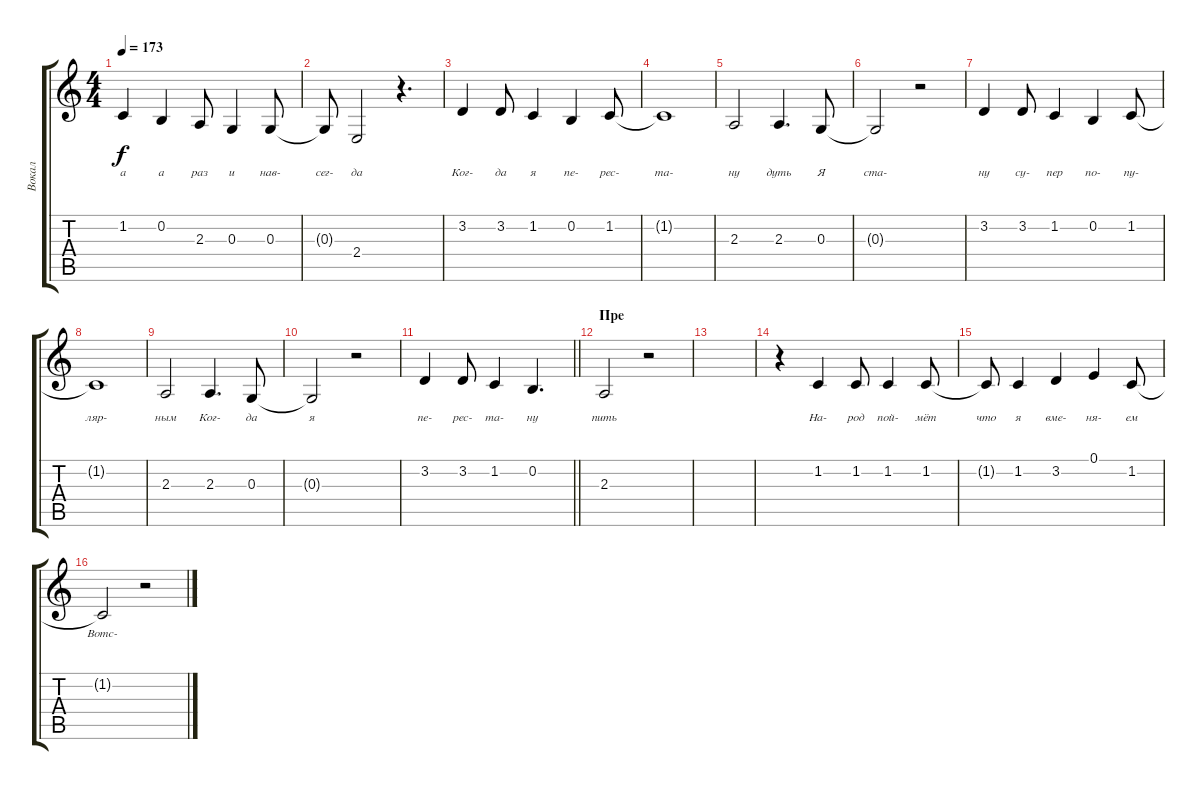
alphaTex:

\track ("Вокал" "Вокал") {instrument lead8bassandlead}
\staff {score tabs}
\tuning (E4 B3 G3 D3 A2 E2) {hide}
\ts (4 4)
\tempo 173
\clef g2
\ks c
1.2{t}.4{lyrics (0 "а") lyrics (1 "") lyrics (2 "") lyrics (3 "") lyrics (4 "") dy f} 0.2.4{lyrics (0 "а") lyrics (1 "") lyrics (2 "") lyrics (3 "") lyrics (4 "")} 2.3.8{lyrics (0 "раз") lyrics (1 "") lyrics (2 "") lyrics (3 "") lyrics (4 "")} 0.3.4{lyrics (0 "и") lyrics (1 "") lyrics (2 "") lyrics (3 "") lyrics (4 "")} 0.3.8{lyrics (0 "нав-") lyrics (1 "") lyrics (2 "") lyrics (3 "") lyrics (4 "")} |
0.3{t}.8{lyrics (0 "сег-") lyrics (1 "") lyrics (2 "") lyrics (3 "") lyrics (4 "")} 2.4.2{lyrics (0 "да") lyrics (1 "") lyrics (2 "") lyrics (3 "") lyrics (4 "")} r.4{d} |
3.2.4{lyrics (0 "Ког-") lyrics (1 "") lyrics (2 "") lyrics (3 "") lyrics (4 "")} 3.2.8{lyrics (0 "да") lyrics (1 "") lyrics (2 "") lyrics (3 "") lyrics (4 "")} 1.2.4{lyrics (0 "я") lyrics (1 "") lyrics (2 "") lyrics (3 "") lyrics (4 "")} 0.2.4{lyrics (0 "пе-") lyrics (1 "") lyrics (2 "") lyrics (3 "") lyrics (4 "")} 1.2.8{lyrics (0 "рес-") lyrics (1 "") lyrics (2 "") lyrics (3 "") lyrics (4 "")} |
1.2{t}.1{lyrics (0 "та-") lyrics (1 "") lyrics (2 "") lyrics (3 "") lyrics (4 "")} |
2.3.2{lyrics (0 "ну") lyrics (1 "") lyrics (2 "") lyrics (3 "") lyrics (4 "")} 2.3.4{d lyrics (0 "дуть") lyrics (1 "") lyrics (2 "") lyrics (3 "") lyrics (4 "")} 0.3.8{lyrics (0 "Я") lyrics (1 "") lyrics (2 "") lyrics (3 "") lyrics (4 "")} |
0.3{t}.2{lyrics (0 "ста-") lyrics (1 "") lyrics (2 "") lyrics (3 "") lyrics (4 "")} r.2 |
3.2.4{lyrics (0 "ну") lyrics (1 "") lyrics (2 "") lyrics (3 "") lyrics (4 "")} 3.2.8{lyrics (0 "су-") lyrics (1 "") lyrics (2 "") lyrics (3 "") lyrics (4 "")} 1.2.4{lyrics (0 "пер") lyrics (1 "") lyrics (2 "") lyrics (3 "") lyrics (4 "")} 0.2.4{lyrics (0 "по-") lyrics (1 "") lyrics (2 "") lyrics (3 "") lyrics (4 "")} 1.2.8{lyrics (0 "пу-") lyrics (1 "") lyrics (2 "") lyrics (3 "") lyrics (4 "")} |
1.2{t}.1{lyrics (0 "ляр-") lyrics (1 "") lyrics (2 "") lyrics (3 "") lyrics (4 "")} |
2.3.2{lyrics (0 "ным") lyrics (1 "") lyrics (2 "") lyrics (3 "") lyrics (4 "")} 2.3.4{d lyrics (0 "Ког-") lyrics (1 "") lyrics (2 "") lyrics (3 "") lyrics (4 "")} 0.3.8{lyrics (0 "да") lyrics (1 "") lyrics (2 "") lyrics (3 "") lyrics (4 "")} |
0.3{t}.2{lyrics (0 "я") lyrics (1 "") lyrics (2 "") lyrics (3 "") lyrics (4 "")} r.2 |
\barLineRight lightlight
3.2.4{lyrics (0 "пе-") lyrics (1 "") lyrics (2 "") lyrics (3 "") lyrics (4 "")} 3.2.8{lyrics (0 "рес-") lyrics (1 "") lyrics (2 "") lyrics (3 "") lyrics (4 "")} 1.2.4{lyrics (0 "та-") lyrics (1 "") lyrics (2 "") lyrics (3 "") lyrics (4 "")} 0.2.4{d lyrics (0 "ну") lyrics (1 "") lyrics (2 "") lyrics (3 "") lyrics (4 "")} |
\section ("" "Пре")
2.3.2{lyrics (0 "пить") lyrics (1 "") lyrics (2 "") lyrics (3 "") lyrics (4 "")} r.2 |
|
r.4 1.2.4{lyrics (0 "На-") lyrics (1 "") lyrics (2 "") lyrics (3 "") lyrics (4 "")} 1.2.8{lyrics (0 "род") lyrics (1 "") lyrics (2 "") lyrics (3 "") lyrics (4 "")} 1.2.4{lyrics (0 "пой-") lyrics (1 "") lyrics (2 "") lyrics (3 "") lyrics (4 "")} 1.2.8{lyrics (0 "мёт") lyrics (1 "") lyrics (2 "") lyrics (3 "") lyrics (4 "")} |
1.2{t}.8{lyrics (0 "что") lyrics (1 "") lyrics (2 "") lyrics (3 "") lyrics (4 "")} 1.2.4{lyrics (0 "я") lyrics (1 "") lyrics (2 "") lyrics (3 "") lyrics (4 "")} 3.2.4{lyrics (0 "вме-") lyrics (1 "") lyrics (2 "") lyrics (3 "") lyrics (4 "")} 0.1.4{lyrics (0 "ня-") lyrics (1 "") lyrics (2 "") lyrics (3 "") lyrics (4 "")} 1.2.8{lyrics (0 "ем") lyrics (1 "") lyrics (2 "") lyrics (3 "") lyrics (4 "")} |
1.2{t}.2{lyrics (0 "Вотс-") lyrics (1 "") lyrics (2 "") lyrics (3 "") lyrics (4 "")} r.2
